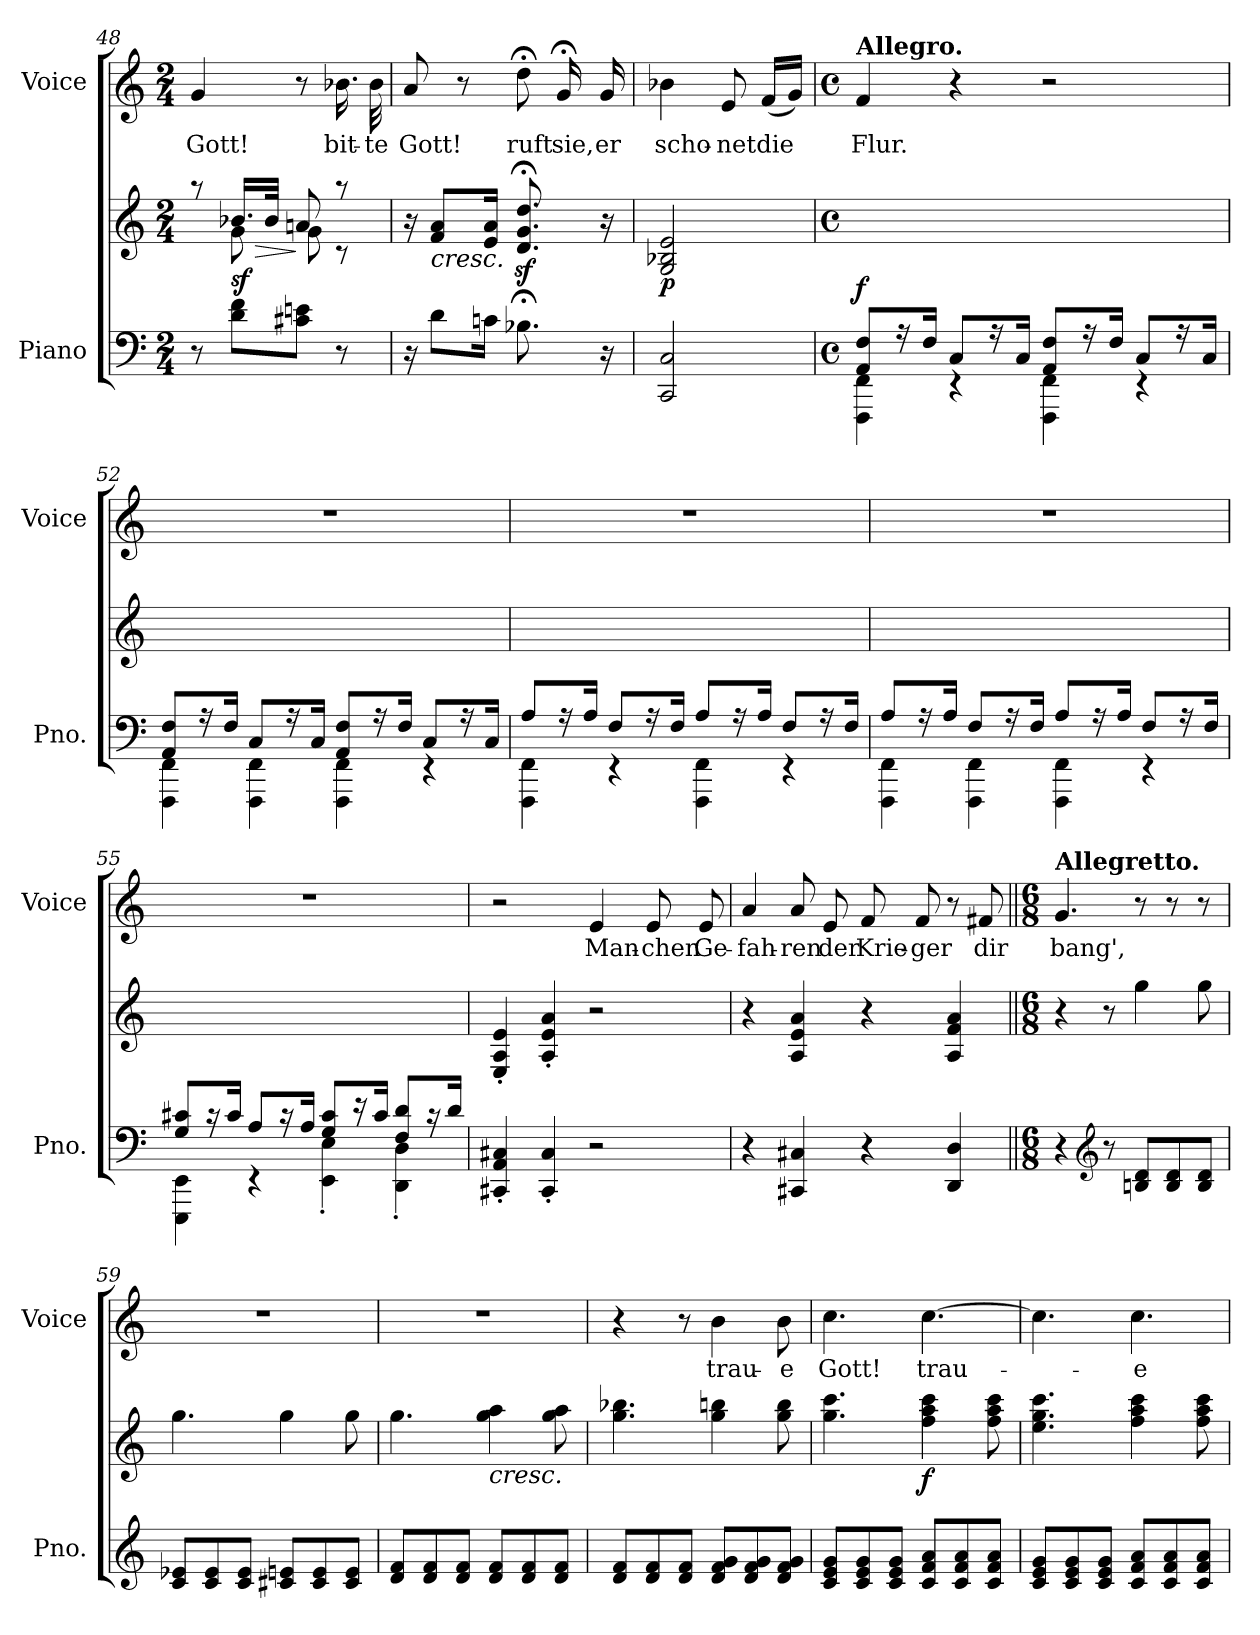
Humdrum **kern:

**kern	**kern	**dynam	**kern	**text
*part2	*part2	*part2	*part1	*part1
*staff3	*staff2	*staff2/3	*staff1	*staff1
*I"Piano	*	*	*I"Voice	*
*I'Pno.	*	*	*I'Voice	*
*clefF4	*clefG2	*	*clefG2	*
*k[]	*k[]	*	*k[]	*
*C:	*C:	*	*C:	*
*M2/4	*M2/4	*	*M2/4	*
=48	=48	=48	=48	=48
*	*^	*	*	*
!	!	!	!	!	!LO:LY:b
8r	8raa	8ryy	.	4g/	Gott!
!	!	!	!LO:HP:b	!	!
!	!	!	!LO:DY:n=1:b	!	!
8d\ 8f\L	16.b-X/LL	8g\	> sf	.	.
.	32b-/JJk	.	.	.	.
8c#X\ 8en\J	8an/	8g\	]	8r	.
!	!	!	!	!	!LO:LY:b
8r	8raa	8rc	.	16.b-X\	bit-
!	!	!	!	!	!LO:LY:b
.	.	.	.	32b-\	-te
*	*v	*v	*	*	*
=49	=49	=49	=49	=49
!	!	!	!	!LO:LY:b
16r	16r	.	8a/	Gott!
!	!LO:TX:b:i:t=cresc.	!	!	!
8d\L	8f/ 8a/L	.	.	.
.	.	.	8r	.
16cn\Jk	16e/ 16a/Jk	.	.	.
!	!	!	!	!LO:LY:b
8.B-X;<\	8.d/z<; 8.g/z<; 8.dd/z<;	.	8dd;<\	ruft
!	!	!	!	!LO:LY:b
.	.	.	16g;/	sie,
!	!	!	!	!LO:LY:b
16r	16r	.	16g/	er
=50	=50	=50	=50	=50
!	!	!LO:DY:b	!	!LO:LY:b
2CC/ 2C/	2G/ 2B-X/ 2e/	p	4b-X\	scho-
!	!	!	!	!LO:LY:b
.	.	.	8e/	-net
!	!	!	!	!LO:LY:b
.	.	.	(<16f/LL	die
.	.	.	16g/JJ)	.
!!LO:LB:g=z
=51	=51	=51	=51	=51
*M4/4	*M4/4	*	*M4/4	*
*met(c)	*met(c)	*	*met(c)	*
*	*	*	*MM120	*
*^	*	*	*	*
!	!	!	!	!LO:TX:a:B:t=Allegro.	!
!	!	!	!LO:DY:a=2	!	!LO:LY:b
8AA/ 8F/L	4FFF\ 4FF\	1ryy	f	4f/	Flur.
16r	.	.	.	.	.
16F/Jk	.	.	.	.	.
8C/L	4rEE	.	.	4r	.
16r	.	.	.	.	.
16C/Jk	.	.	.	.	.
8AA/ 8F/L	4FFF\ 4FF\	.	.	2r	.
16r	.	.	.	.	.
16F/Jk	.	.	.	.	.
8C/L	4rEE	.	.	.	.
16r	.	.	.	.	.
16C/Jk	.	.	.	.	.
=52	=52	=52	=52	=52	=52
8AA/ 8F/L	4FFF\ 4FF\	1ryy	.	1r	.
16r	.	.	.	.	.
16F/Jk	.	.	.	.	.
8C/L	4FFF\ 4FF\	.	.	.	.
16r	.	.	.	.	.
16C/Jk	.	.	.	.	.
8AA/ 8F/L	4FFF\ 4FF\	.	.	.	.
16r	.	.	.	.	.
16F/Jk	.	.	.	.	.
8C/L	4rEE	.	.	.	.
16r	.	.	.	.	.
16C/Jk	.	.	.	.	.
=53	=53	=53	=53	=53	=53
8A/L	4FFF\ 4FF\	1ryy	.	1r	.
16r	.	.	.	.	.
16A/Jk	.	.	.	.	.
8F/L	4rEE	.	.	.	.
16r	.	.	.	.	.
16F/Jk	.	.	.	.	.
8A/L	4FFF\ 4FF\	.	.	.	.
16r	.	.	.	.	.
16A/Jk	.	.	.	.	.
8F/L	4rEE	.	.	.	.
16r	.	.	.	.	.
16F/Jk	.	.	.	.	.
!!LO:LB:g=z
=54	=54	=54	=54	=54	=54
8A/L	4FFF\ 4FF\	1ryy	.	1r	.
16r	.	.	.	.	.
16A/Jk	.	.	.	.	.
8F/L	4FFF\ 4FF\	.	.	.	.
16r	.	.	.	.	.
16F/Jk	.	.	.	.	.
8A/L	4FFF\ 4FF\	.	.	.	.
16r	.	.	.	.	.
16A/Jk	.	.	.	.	.
8F/L	4rEE	.	.	.	.
16r	.	.	.	.	.
16F/Jk	.	.	.	.	.
=55	=55	=55	=55	=55	=55
8G/ 8c#X/L	4EEE\ 4EE\	8G/yy 8c#X/yyL	.	1r	.
16r	.	16ryy	.	.	.
16c#/Jk	.	(<16c#/Jkyy	.	.	.
8A/L	4rEE	8A/Lyy)	.	.	.
16r	.	16ryy	.	.	.
16A/Jk	.	(<16A/Jkyy	.	.	.
8G/ 8c#/L	4EE\'< 4E\'<	8G/yy 8c#/yyL)	.	.	.
16r	.	16ryy	.	.	.
16c#/Jk	.	(<16c#/Jkyy	.	.	.
8F/ 8d/L	4DD\'< 4D\'<	8F/yy 8d/yyL)	.	.	.
16r	.	16ryy	.	.	.
16d/Jk	.	16d/Jkyy	.	.	.
*v	*v	*	*	*	*
=56	=56	=56	=56	=56
4CC#X/'< 4AA/'< 4C#X/'<	4E/'< 4A/'< 4e/'<	.	2r	.
4CC#/'< 4C#/'<	4A/'< 4e/'< 4a/'<	.	.	.
!	!	!	!	!LO:LY:b
2r	2r	.	4e/	Man-
!	!	!	!	!LO:LY:b
.	.	.	8e/	-chen
!	!	!	!	!LO:LY:b
.	.	.	8e/	Ge-
=57	=57	=57	=57	=57
!	!	!	!	!LO:LY:b
4r	4r	.	4a/	-fah-
!	!	!	!	!LO:LY:b
4CC#X/ 4C#X/	4A/ 4e/ 4a/	.	8a/	-ren
!	!	!	!	!LO:LY:b
.	.	.	8e/	der
!	!	!	!	!LO:LY:b
4r	4r	.	8f/	Krie-
!	!	!	!	!LO:LY:b
.	.	.	8f/	-ger
4DD/ 4D/	4A/ 4f/ 4a/	.	8r	.
!	!	!	!	!LO:LY:b
.	.	.	8f#X/	dir
!!LO:PB:g=z
=58||	=58||	=58||	=58||	=58||
*M6/8	*M6/8	*	*M6/8	*
*	*	*	*MM100	*
!	!	!	!LO:TX:a:B:t=Allegretto.	!
!	!	!	!	!LO:LY:b
4r	4r	.	4.g/	bang',
*clefG2	*	*	*	*
8r	8r	.	.	.
8Bn/ 8d/L	4gg\	.	8r	.
8B/ 8d/	.	.	8r	.
8B/ 8d/J	8gg\	.	8r	.
=59	=59	=59	=59	=59
!	!	!	!LO:N:vis=1	!
8c/ 8e-X/L	4.gg\	.	2.r	.
8c/ 8e-/	.	.	.	.
8c/ 8e-/J	.	.	.	.
8c#X/ 8en/L	4gg\	.	.	.
8c#/ 8e/	.	.	.	.
8c#/ 8e/J	8gg\	.	.	.
=60	=60	=60	=60	=60
!	!	!	!LO:N:vis=1	!
8d/ 8f/L	4.gg\	.	2.r	.
8d/ 8f/	.	.	.	.
8d/ 8f/J	.	.	.	.
!	!LO:TX:b:i:t=cresc.	!	!	!
8d/ 8f/L	4gg\ 4aa\	.	.	.
8d/ 8f/	.	.	.	.
8d/ 8f/J	8gg\ 8aa\	.	.	.
=61	=61	=61	=61	=61
8d/ 8f/L	4.gg\ 4.bb-X\	.	4r	.
8d/ 8f/	.	.	.	.
8d/ 8f/J	.	.	8r	.
!	!	!	!	!LO:LY:b
8d/ 8f/ 8g/L	4gg\ 4bbn\	.	4b\	trau-
8d/ 8f/ 8g/	.	.	.	.
!	!	!	!	!LO:LY:b
8d/ 8f/ 8g/J	8gg\ 8bb\	.	8b\	-e
=62	=62	=62	=62	=62
!	!	!	!	!LO:LY:b
8c/ 8e/ 8g/L	4.gg\ 4.ccc\	.	4.cc\	Gott!
8c/ 8e/ 8g/	.	.	.	.
8c/ 8e/ 8g/J	.	.	.	.
!	!	!LO:DY:b	!	!LO:LY:b
8c/ 8f/ 8a/L	4ff\ 4aa\ 4ccc\	f	[>4.cc\	trau-
8c/ 8f/ 8a/	.	.	.	.
8c/ 8f/ 8a/J	8ff\ 8aa\ 8ccc\	.	.	.
=63	=63	=63	=63	=63
8c/ 8e/ 8g/L	4.ee\ 4.gg\ 4.ccc\	.	4.cc\]	.
8c/ 8e/ 8g/	.	.	.	.
8c/ 8e/ 8g/J	.	.	.	.
!	!	!	!	!LO:LY:b
8c/ 8f/ 8a/L	4ff\ 4aa\ 4ccc\	.	4.cc\	-e
8c/ 8f/ 8a/	.	.	.	.
8c/ 8f/ 8a/J	8ff\ 8aa\ 8ccc\	.	.	.
=	=	=	=	=
*-	*-	*-	*-	*-
